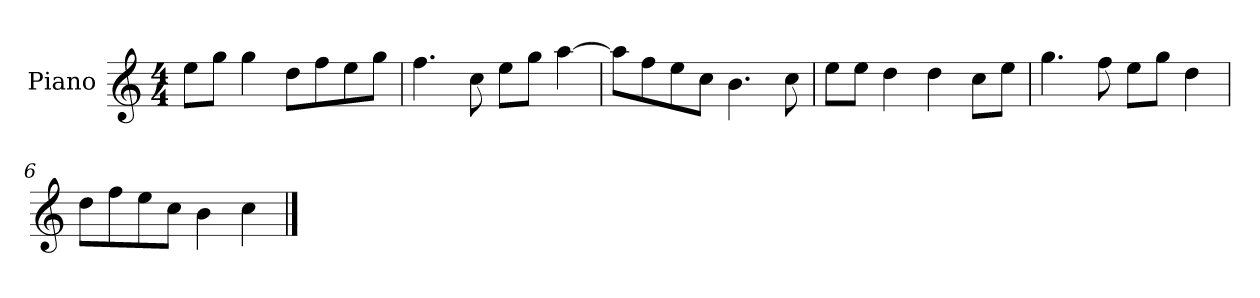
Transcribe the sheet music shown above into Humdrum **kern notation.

**kern
*part1
*staff1
*I"Piano
*I'P-no
*clefG2
*k[]
*M4/4
*MM90
=1
8ee\L
8gg\J
4gg\
8dd\L
8ff\
8ee\
8gg\J
=2
4.ff\
8cc\
8ee\L
8gg\J
[4aa\
=3
8aa\L]
8ff\
8ee\
8cc\J
4.b\
8cc\
=4
8ee\L
8ee\J
4dd\
4dd\
8cc\L
8ee\J
=5
4.gg\
8ff\
8ee\L
8gg\J
4dd\
=6
8dd\L
8ff\
8ee\
8cc\J
4b\
4cc\
==
*-
